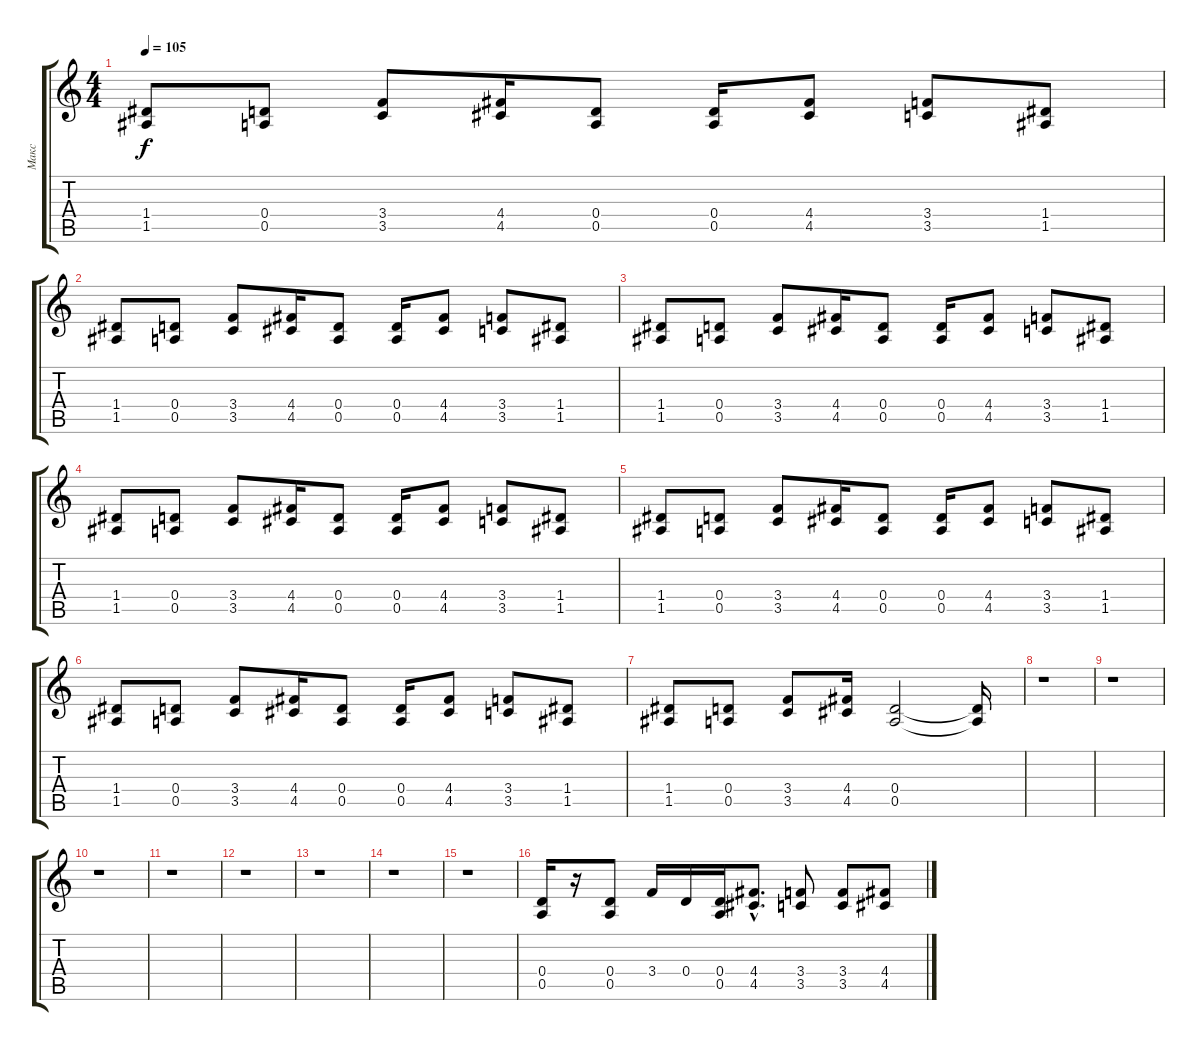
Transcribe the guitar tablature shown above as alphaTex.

\track ("Макс" "Макс") {instrument distortionguitar}
\staff {score tabs}
\tuning (E4 B3 G3 D3 A2 E2) {hide}
\ts (4 4)
\tempo 105
\clef g2
\ks c
(1.4 1.5).8{dy f} (0.4 0.5).8 (3.4 3.5).8 (4.4 4.5).16 (0.4 0.5).8 (0.4 0.5).16 (4.4 4.5).8 (3.4 3.5).8 (1.4 1.5).8 |
(1.4 1.5).8 (0.4 0.5).8 (3.4 3.5).8 (4.4 4.5).16 (0.4 0.5).8 (0.4 0.5).16 (4.4 4.5).8 (3.4 3.5).8 (1.4 1.5).8 |
(1.4 1.5).8 (0.4 0.5).8 (3.4 3.5).8 (4.4 4.5).16 (0.4 0.5).8 (0.4 0.5).16 (4.4 4.5).8 (3.4 3.5).8 (1.4 1.5).8 |
(1.4 1.5).8 (0.4 0.5).8 (3.4 3.5).8 (4.4 4.5).16 (0.4 0.5).8 (0.4 0.5).16 (4.4 4.5).8 (3.4 3.5).8 (1.4 1.5).8 |
(1.4 1.5).8 (0.4 0.5).8 (3.4 3.5).8 (4.4 4.5).16 (0.4 0.5).8 (0.4 0.5).16 (4.4 4.5).8 (3.4 3.5).8 (1.4 1.5).8 |
(1.4 1.5).8 (0.4 0.5).8 (3.4 3.5).8 (4.4 4.5).16 (0.4 0.5).8 (0.4 0.5).16 (4.4 4.5).8 (3.4 3.5).8 (1.4 1.5).8 |
(1.4 1.5).8 (0.4 0.5).8 (3.4 3.5).8 (4.4 4.5).16 (0.4 0.5).2 (0.4{t} 0.5{t}).16 |
r.1 |
r.1 |
r.1 |
r.1 |
r.1 |
r.1 |
r.1 |
r.1 |
(0.4 0.5).16 r.16 (0.4 0.5).8 3.4.16 0.4.16 (0.4 0.5).16 (4.4{hac} 4.5{hac}).8{d} (3.4 3.5).8 (3.4 3.5).8 (4.4 4.5).8
